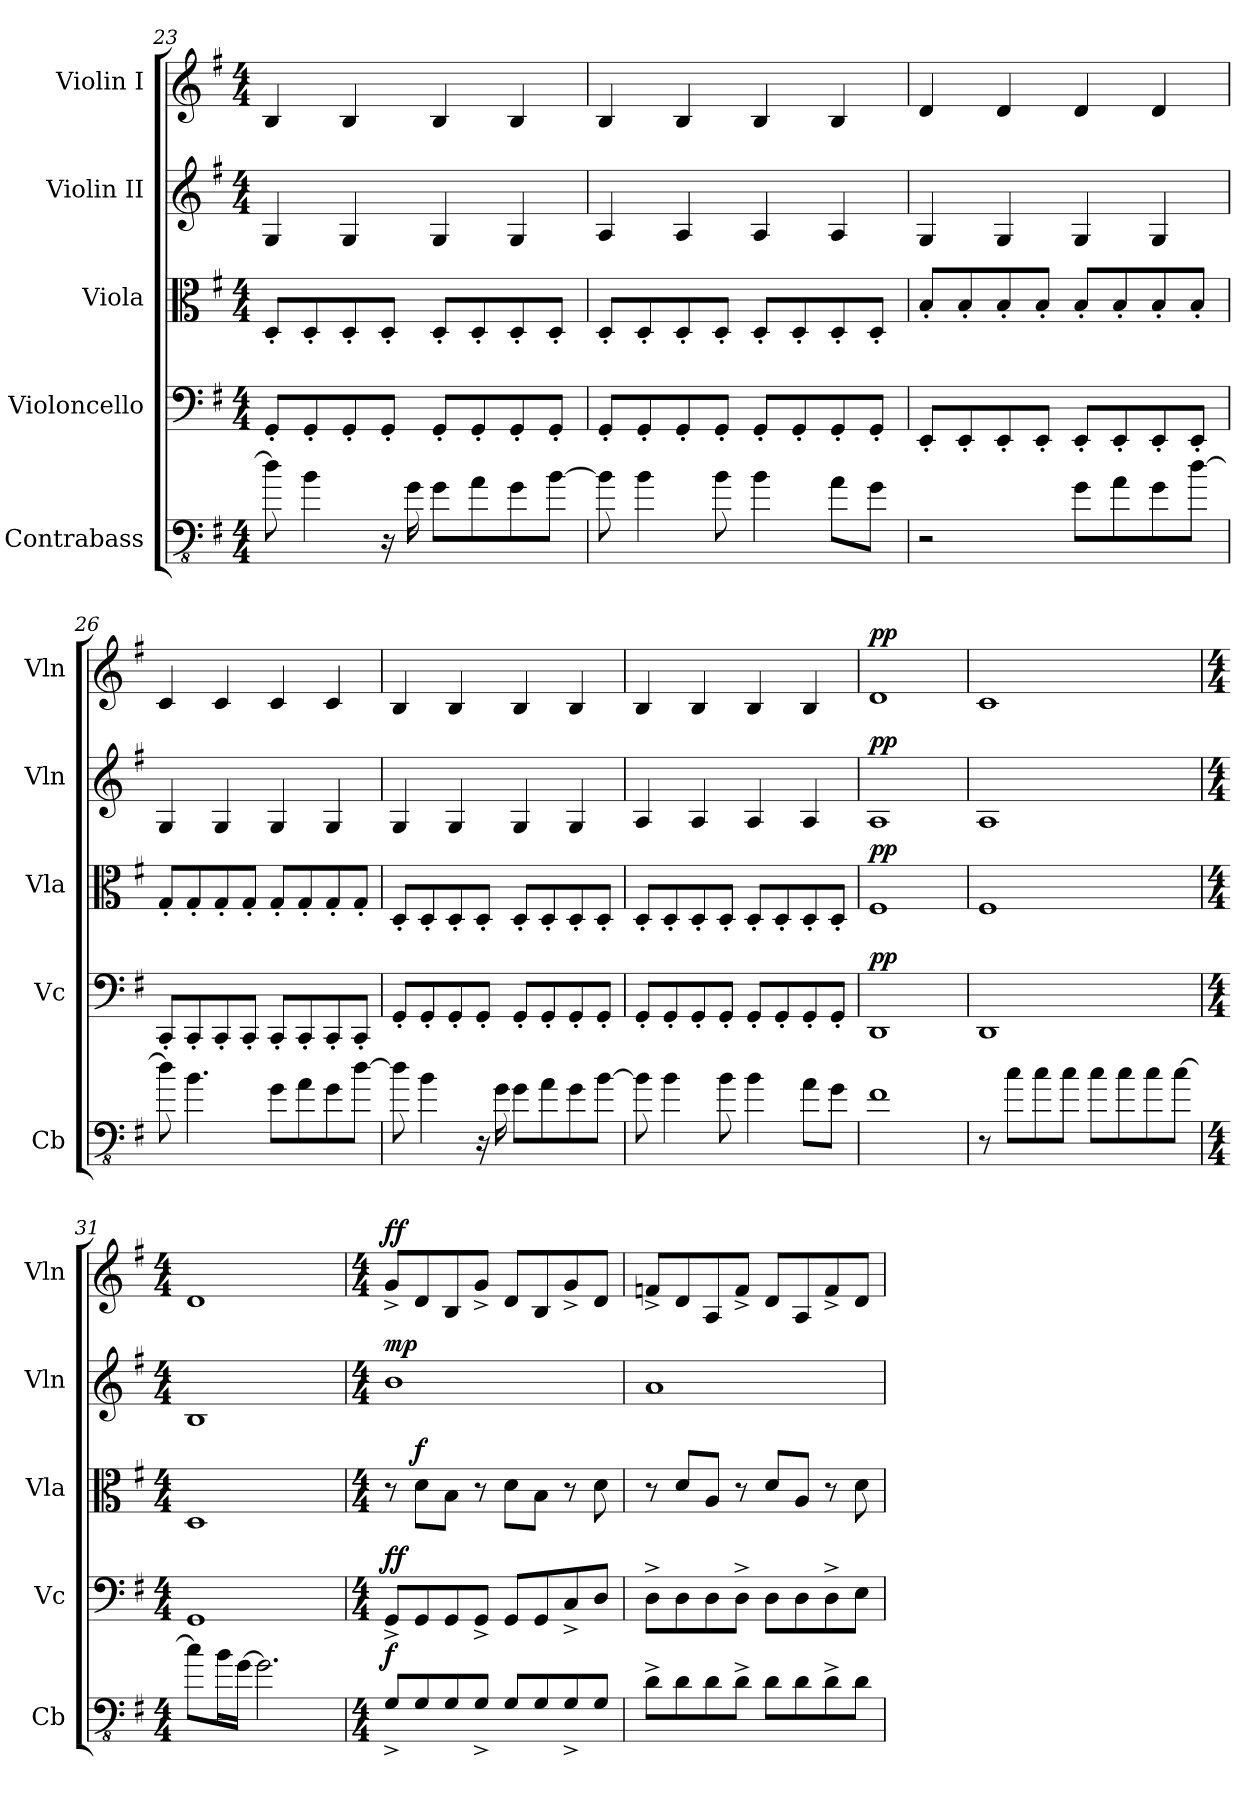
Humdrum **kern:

**kern	**dynam	**kern	**dynam	**kern	**dynam	**kern	**dynam	**kern	**dynam
*part5	*part5	*part4	*part4	*part3	*part3	*part2	*part2	*part1	*part1
*staff5	*staff5	*staff4	*staff4	*staff3	*staff3	*staff2	*staff2	*staff1	*staff1
*I"Contrabass	*	*I"Violoncello	*	*I"Viola	*	*I"Violin II	*	*I"Violin I	*
*I'Cb	*	*I'Vc	*	*I'Vla	*	*I'Vln	*	*I'Vln	*
*clefFv4	*	*clefF4	*	*clefC3	*	*clefG2	*	*clefG2	*
*ITrd7c12	*	*	*	*	*	*	*	*	*
*k[f#]	*	*k[f#]	*	*k[f#]	*	*k[f#]	*	*k[f#]	*
*M4/4	*	*M4/4	*	*M4/4	*	*M4/4	*	*M4/4	*
=23	=23	=23	=23	=23	=23	=23	=23	=23	=23
8D\]	.	8GG'/L	.	8D'/L	.	4G/	.	4B/	.
4BB\	.	8GG'/	.	8D'/	.	.	.	.	.
.	.	8GG'/	.	8D'/	.	4G/	.	4B/	.
16r	.	8GG'/J	.	8D'/J	.	.	.	.	.
16GG\	.	.	.	.	.	.	.	.	.
8GG\L	.	8GG'/L	.	8D'/L	.	4G/	.	4B/	.
8AA\	.	8GG'/	.	8D'/	.	.	.	.	.
8GG\	.	8GG'/	.	8D'/	.	4G/	.	4B/	.
[8BB\J	.	8GG'/J	.	8D'/J	.	.	.	.	.
=24	=24	=24	=24	=24	=24	=24	=24	=24	=24
8BB\]	.	8GG'/L	.	8D'/L	.	4A/	.	4B/	.
4BB\	.	8GG'/	.	8D'/	.	.	.	.	.
.	.	8GG'/	.	8D'/	.	4A/	.	4B/	.
8BB\	.	8GG'/J	.	8D'/J	.	.	.	.	.
4BB\	.	8GG'/L	.	8D'/L	.	4A/	.	4B/	.
.	.	8GG'/	.	8D'/	.	.	.	.	.
8AA\L	.	8GG'/	.	8D'/	.	4A/	.	4B/	.
8GG\J	.	8GG'/J	.	8D'/J	.	.	.	.	.
=25	=25	=25	=25	=25	=25	=25	=25	=25	=25
2r	.	8EE'/L	.	8B'/L	.	4G/	.	4d/	.
.	.	8EE'/	.	8B'/	.	.	.	.	.
.	.	8EE'/	.	8B'/	.	4G/	.	4d/	.
.	.	8EE'/J	.	8B'/J	.	.	.	.	.
8GG\L	.	8EE'/L	.	8B'/L	.	4G/	.	4d/	.
8AA\	.	8EE'/	.	8B'/	.	.	.	.	.
8GG\	.	8EE'/	.	8B'/	.	4G/	.	4d/	.
[8D\J	.	8EE'/J	.	8B'/J	.	.	.	.	.
!!LO:PB:g=z
=26	=26	=26	=26	=26	=26	=26	=26	=26	=26
8D\]	.	8CC'/L	.	8G'/L	.	4G/	.	4c/	.
4.BB\	.	8CC'/	.	8G'/	.	.	.	.	.
.	.	8CC'/	.	8G'/	.	4G/	.	4c/	.
.	.	8CC'/J	.	8G'/J	.	.	.	.	.
8GG\L	.	8CC'/L	.	8G'/L	.	4G/	.	4c/	.
8AA\	.	8CC'/	.	8G'/	.	.	.	.	.
8GG\	.	8CC'/	.	8G'/	.	4G/	.	4c/	.
[8D\J	.	8CC'/J	.	8G'/J	.	.	.	.	.
=27	=27	=27	=27	=27	=27	=27	=27	=27	=27
8D\]	.	8GG'/L	.	8D'/L	.	4G/	.	4B/	.
4BB\	.	8GG'/	.	8D'/	.	.	.	.	.
.	.	8GG'/	.	8D'/	.	4G/	.	4B/	.
16r	.	8GG'/J	.	8D'/J	.	.	.	.	.
16GG\	.	.	.	.	.	.	.	.	.
8GG\L	.	8GG'/L	.	8D'/L	.	4G/	.	4B/	.
8AA\	.	8GG'/	.	8D'/	.	.	.	.	.
8GG\	.	8GG'/	.	8D'/	.	4G/	.	4B/	.
[8BB\J	.	8GG'/J	.	8D'/J	.	.	.	.	.
=28	=28	=28	=28	=28	=28	=28	=28	=28	=28
8BB\]	.	8GG'/L	.	8D'/L	.	4A/	.	4B/	.
4BB\	.	8GG'/	.	8D'/	.	.	.	.	.
.	.	8GG'/	.	8D'/	.	4A/	.	4B/	.
8BB\	.	8GG'/J	.	8D'/J	.	.	.	.	.
4BB\	.	8GG'/L	.	8D'/L	.	4A/	.	4B/	.
.	.	8GG'/	.	8D'/	.	.	.	.	.
8AA\L	.	8GG'/	.	8D'/	.	4A/	.	4B/	.
8GG\J	.	8GG'/J	.	8D'/J	.	.	.	.	.
=29	=29	=29	=29	=29	=29	=29	=29	=29	=29
!	!	!	!LO:DY:a	!	!LO:DY:a	!	!LO:DY:a	!	!LO:DY:a
1FF#	.	1DD	pp	1F#	pp	1A	pp	1d	pp
!!LO:LB:g=z
=30	=30	=30	=30	=30	=30	=30	=30	=30	=30
8r	.	1DD	.	1F#	.	1A	.	1c	.
8C\L	.	.	.	.	.	.	.	.	.
8C\	.	.	.	.	.	.	.	.	.
8C\J	.	.	.	.	.	.	.	.	.
8C\L	.	.	.	.	.	.	.	.	.
8C\	.	.	.	.	.	.	.	.	.
8C\	.	.	.	.	.	.	.	.	.
[8C\J	.	.	.	.	.	.	.	.	.
=31	=31	=31	=31	=31	=31	=31	=31	=31	=31
*M4/4	*	*M4/4	*	*M4/4	*	*M4/4	*	*M4/4	*
8C\L]	.	1GG	.	1D	.	1B	.	1d	.
16BB\L	.	.	.	.	.	.	.	.	.
[16GG\JJ	.	.	.	.	.	.	.	.	.
2.GG\]	.	.	.	.	.	.	.	.	.
=32	=32	=32	=32	=32	=32	=32	=32	=32	=32
*M4/4	*	*M4/4	*	*M4/4	*	*M4/4	*	*M4/4	*
*	*	*	*	*	*	*	*	*MM130	*
!	!LO:DY:a	!	!LO:DY:a	!	!	!	!LO:DY:a	!	!LO:DY:a
8GGG^/L	f	8GG^/L	ff	8r	.	1b	mp	8g^/L	ff
!	!	!	!	!	!LO:DY:a	!	!	!	!
8GGG/	.	8GG/	.	8d\L	f	.	.	8d/	.
8GGG/	.	8GG/	.	8B\J	.	.	.	8B/	.
8GGG^/J	.	8GG^/J	.	8r	.	.	.	8g^/J	.
8GGG/L	.	8GG/L	.	8d\L	.	.	.	8d/L	.
8GGG/	.	8GG/	.	8B\J	.	.	.	8B/	.
8GGG^/	.	8C^/	.	8r	.	.	.	8g^/	.
8GGG/J	.	8D/J	.	8d\	.	.	.	8d/J	.
=33	=33	=33	=33	=33	=33	=33	=33	=33	=33
8DD^\L	.	8D^\L	.	8r	.	1a	.	8fn^/L	.
8DD\	.	8D\	.	8d/L	.	.	.	8d/	.
8DD\	.	8D\	.	8A/J	.	.	.	8A/	.
8DD^\J	.	8D^\J	.	8r	.	.	.	8f^/J	.
8DD\L	.	8D\L	.	8d/L	.	.	.	8d/L	.
8DD\	.	8D\	.	8A/J	.	.	.	8A/	.
8DD^\	.	8D^\	.	8r	.	.	.	8f^/	.
8DD\J	.	8E\J	.	8d\	.	.	.	8d/J	.
=	=	=	=	=	=	=	=	=	=
*-	*-	*-	*-	*-	*-	*-	*-	*-	*-
